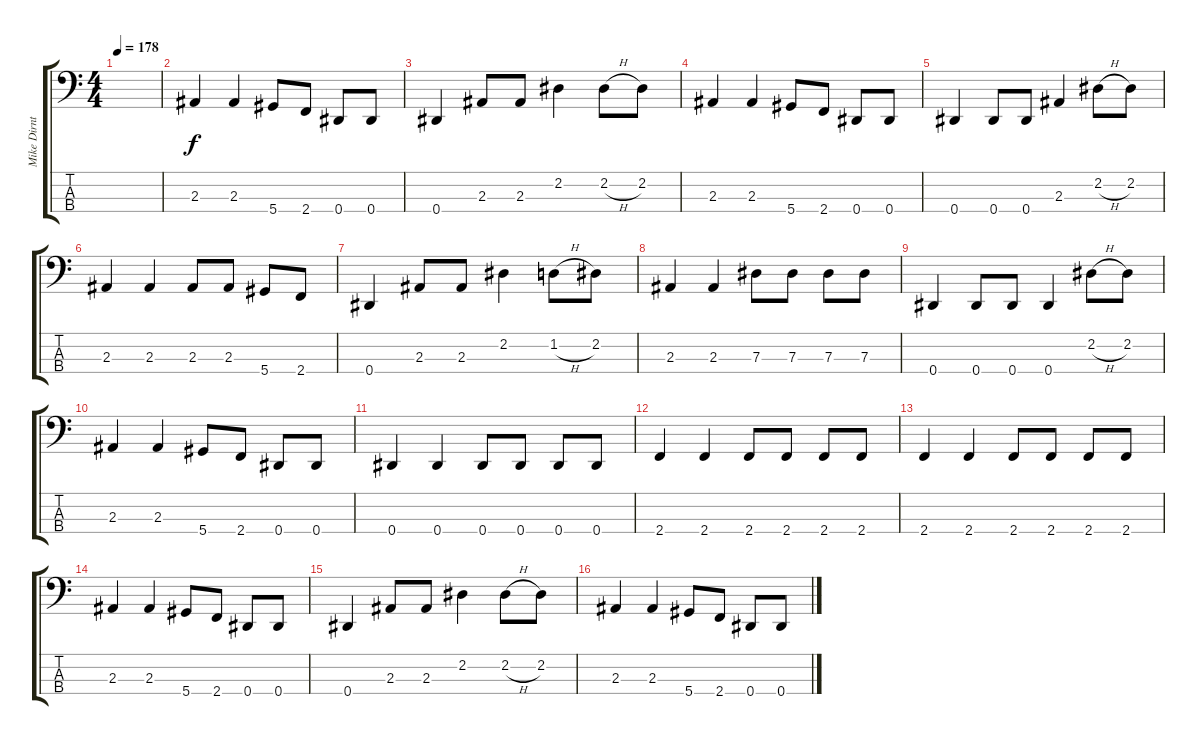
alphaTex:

\track ("Mike Dirnt (Bass)" "Mike Dirnt") {instrument electricbasspick}
\staff {score tabs}
\tuning (Gb2 Db2 Ab1 Eb1) {hide}
\ts (4 4)
\tempo 178
\clef f4
\ks c
|
2.3.4 2.3.4 5.4.8 2.4.8 0.4.8 0.4.8 |
0.4.4 2.3.8 2.3.8 2.2.4 2.2{h}.8 2.2.8 |
2.3.4 2.3.4 5.4.8 2.4.8 0.4.8 0.4.8 |
0.4.4 0.4.8 0.4.8 2.3.4 2.2{h}.8 2.2.8 |
2.3.4 2.3.4 2.3.8 2.3.8 5.4.8 2.4.8 |
0.4.4 2.3.8 2.3.8 2.2.4 1.2{h}.8 2.2.8 |
2.3.4 2.3.4 7.3.8 7.3.8 7.3.8 7.3.8 |
0.4.4 0.4.8 0.4.8 0.4.4 2.2{h}.8 2.2.8 |
2.3.4 2.3.4 5.4.8 2.4.8 0.4.8 0.4.8 |
0.4.4 0.4.4 0.4.8 0.4.8 0.4.8 0.4.8 |
2.4.4 2.4.4 2.4.8 2.4.8 2.4.8 2.4.8 |
2.4.4 2.4.4 2.4.8 2.4.8 2.4.8 2.4.8 |
2.3.4 2.3.4 5.4.8 2.4.8 0.4.8 0.4.8 |
0.4.4 2.3.8 2.3.8 2.2.4 2.2{h}.8 2.2.8 |
2.3.4 2.3.4 5.4.8 2.4.8 0.4.8 0.4.8
